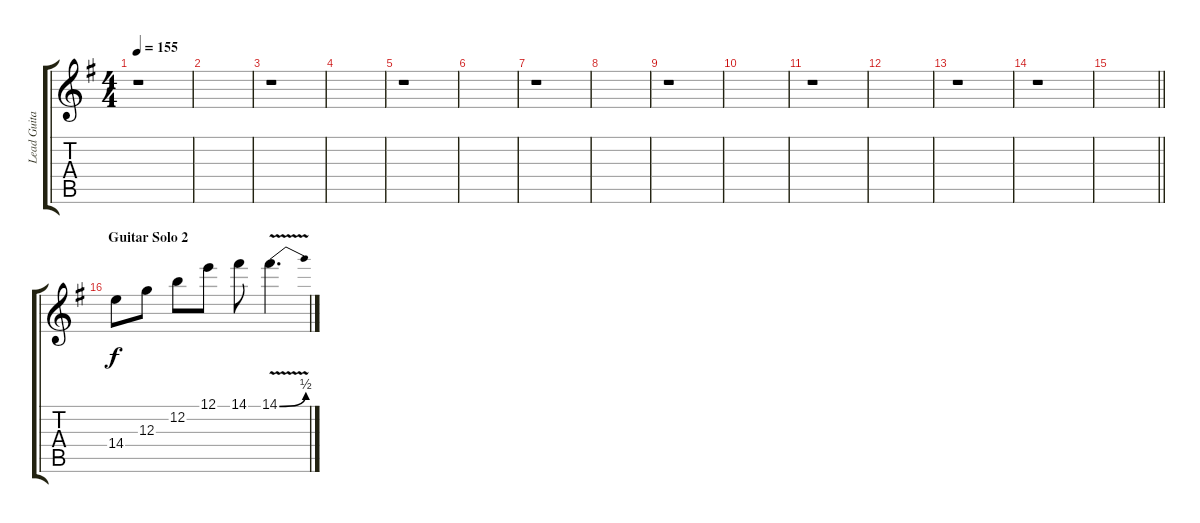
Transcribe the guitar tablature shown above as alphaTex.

\track ("Lead Guitar" "Lead Guita") {instrument distortionguitar}
\staff {score tabs}
\tuning (E4 B3 G3 D3 A2 E2) {hide}
\ts (4 4)
\tempo 155
\clef g2
\ks g
r.1{dy f} |
|
r.1 |
|
r.1 |
|
r.1 |
|
r.1 |
|
r.1 |
|
r.1 |
r.1 |
\barLineRight lightlight
|
\section ("" "Guitar Solo 2")
14.4.8{volume 15} 12.3.8 12.2.8 12.1.8 14.1.8 14.1{be (bend 0 0 60 2) v}.4{d}
